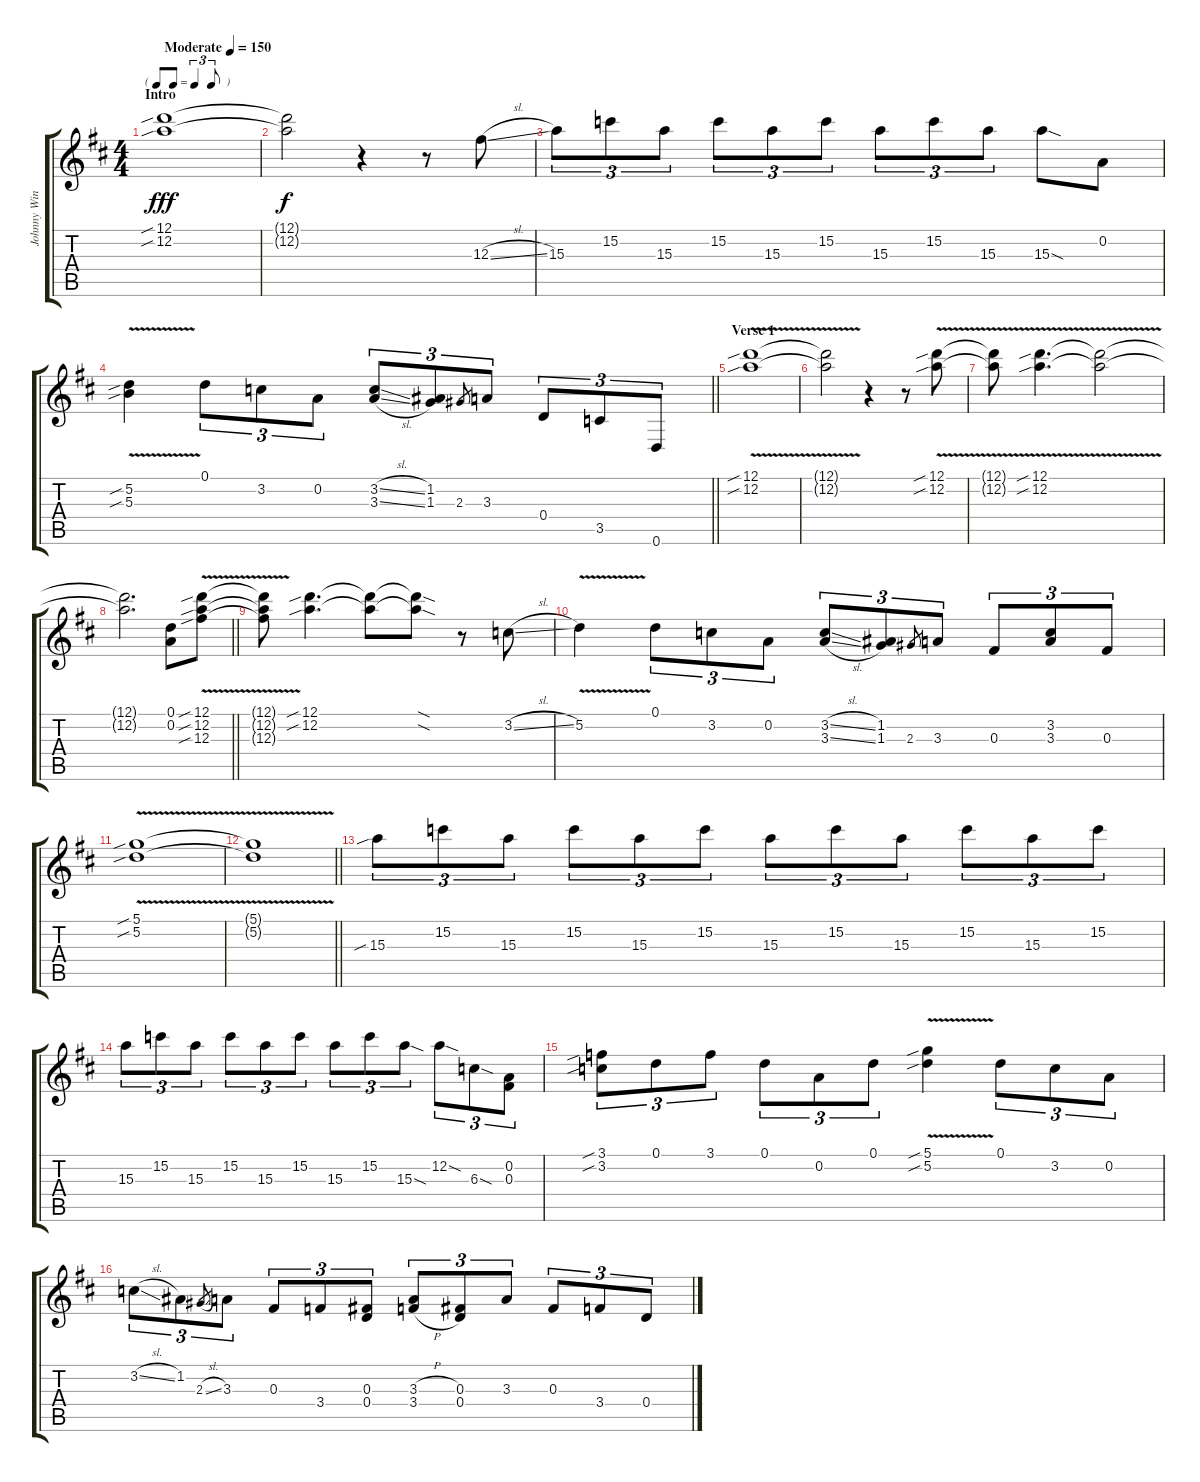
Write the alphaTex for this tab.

\track ("Johnny Winter" "Johnny Win") {instrument electricguitarjazz}
\staff {score tabs}
\tuning (D4 A3 Gb3 D3 A2 D2) {hide}
\ts (4 4)
\tf triplet8th
\section ("" "Intro")
\tempo (150 "Moderate")
\clef g2
\ks d
(12.1{sib} 12.2{sib}).1{dy fff instrument electricguitarjazz} |
(12.1{t} 12.2{t}).2{dy f} r.4 r.8 12.3{sl}.8 |
15.3.8{tu (3 2)} 15.2.8{tu (3 2)} 15.3.8{tu (3 2)} 15.2.8{tu (3 2)} 15.3.8{tu (3 2)} 15.2.8{tu (3 2)} 15.3.8{tu (3 2)} 15.2.8{tu (3 2)} 15.3.8{tu (3 2)} 15.3{sod}.8 0.2.8 |
\barLineRight lightlight
(5.2{v sib} 5.3{sib}).4 0.1.8{tu (3 2)} 3.2.8{tu (3 2)} 0.2.8{tu (3 2)} (3.2{sl} 3.3{sl}).8{tu (3 2)} (1.2 1.3).8{tu (3 2)} 2.3.8{gr} 3.3.8{tu (3 2)} 0.4.8{tu (3 2)} 3.5.8{tu (3 2)} 0.6.8{tu (3 2)} |
\section ("" "Verse 1")
(12.1{v sib} 12.2{sib}).1 |
(12.1{v t} 12.2{v t}).2 r.4 r.8 (12.1{v sib} 12.2{v sib}).8 |
(12.1{t} 12.2{t}).8 (12.1{v sib} 12.2{v sib}).4{d} (12.1{t} 12.2{t}).2 |
\barLineRight lightlight
(12.1{t} 12.2{t}).2{d} (0.1 0.2).8 (12.1{sib} 12.2{v sib} 12.3{sib}).8 |
(12.1{t} 12.2{t} 12.3{t}).8 (12.1{sib} 12.2{sib}).4{d} (12.1{t} 12.2{t}).8 (12.1{sod t} 12.2{sod t}).8 r.8 3.2{sl}.8 |
5.2{v}.4 0.1.8{tu (3 2)} 3.2.8{tu (3 2)} 0.2.8{tu (3 2)} (3.2{sl} 3.3{sl}).8{tu (3 2)} (1.2 1.3).8{tu (3 2)} 2.3.8{gr} 3.3.8{tu (3 2)} 0.3.8{tu (3 2)} (3.2 3.3).8{tu (3 2)} 0.3.8{tu (3 2)} |
(5.1{v sib} 5.2{sib}).1 |
\barLineRight lightlight
(5.1{t} 5.2{t}).1 |
15.3{sib}.8{tu (3 2)} 15.2.8{tu (3 2)} 15.3.8{tu (3 2)} 15.2.8{tu (3 2)} 15.3.8{tu (3 2)} 15.2.8{tu (3 2)} 15.3.8{tu (3 2)} 15.2.8{tu (3 2)} 15.3.8{tu (3 2)} 15.2.8{tu (3 2)} 15.3.8{tu (3 2)} 15.2.8{tu (3 2)} |
15.3.8{tu (3 2)} 15.2.8{tu (3 2)} 15.3.8{tu (3 2)} 15.2.8{tu (3 2)} 15.3.8{tu (3 2)} 15.2.8{tu (3 2)} 15.3.8{tu (3 2)} 15.2.8{tu (3 2)} 15.3{sod}.8{tu (3 2)} 12.2{sod}.8{tu (3 2)} 6.3{sod}.8{tu (3 2)} (0.2 0.3).8{tu (3 2)} |
(3.1{sib} 3.2{sib}).8{tu (3 2)} 0.1.8{tu (3 2)} 3.1.8{tu (3 2)} 0.1.8{tu (3 2)} 0.2.8{tu (3 2)} 0.1.8{tu (3 2)} (5.1{v sib} 5.2{sib}).4 0.1.8{tu (3 2)} 3.2.8{tu (3 2)} 0.2.8{tu (3 2)} |
3.2{sl}.8{tu (3 2)} 1.2.8{tu (3 2)} 2.3{sl}.8{gr} 3.3.8{tu (3 2)} 0.3.8{tu (3 2)} 3.4.8{tu (3 2)} (0.3 0.4).8{tu (3 2)} (3.3{h} 3.4{h}).8{tu (3 2)} (0.3 0.4).8{tu (3 2)} 3.3.8{tu (3 2)} 0.3.8{tu (3 2)} 3.4.8{tu (3 2)} 0.4.8{tu (3 2)}
